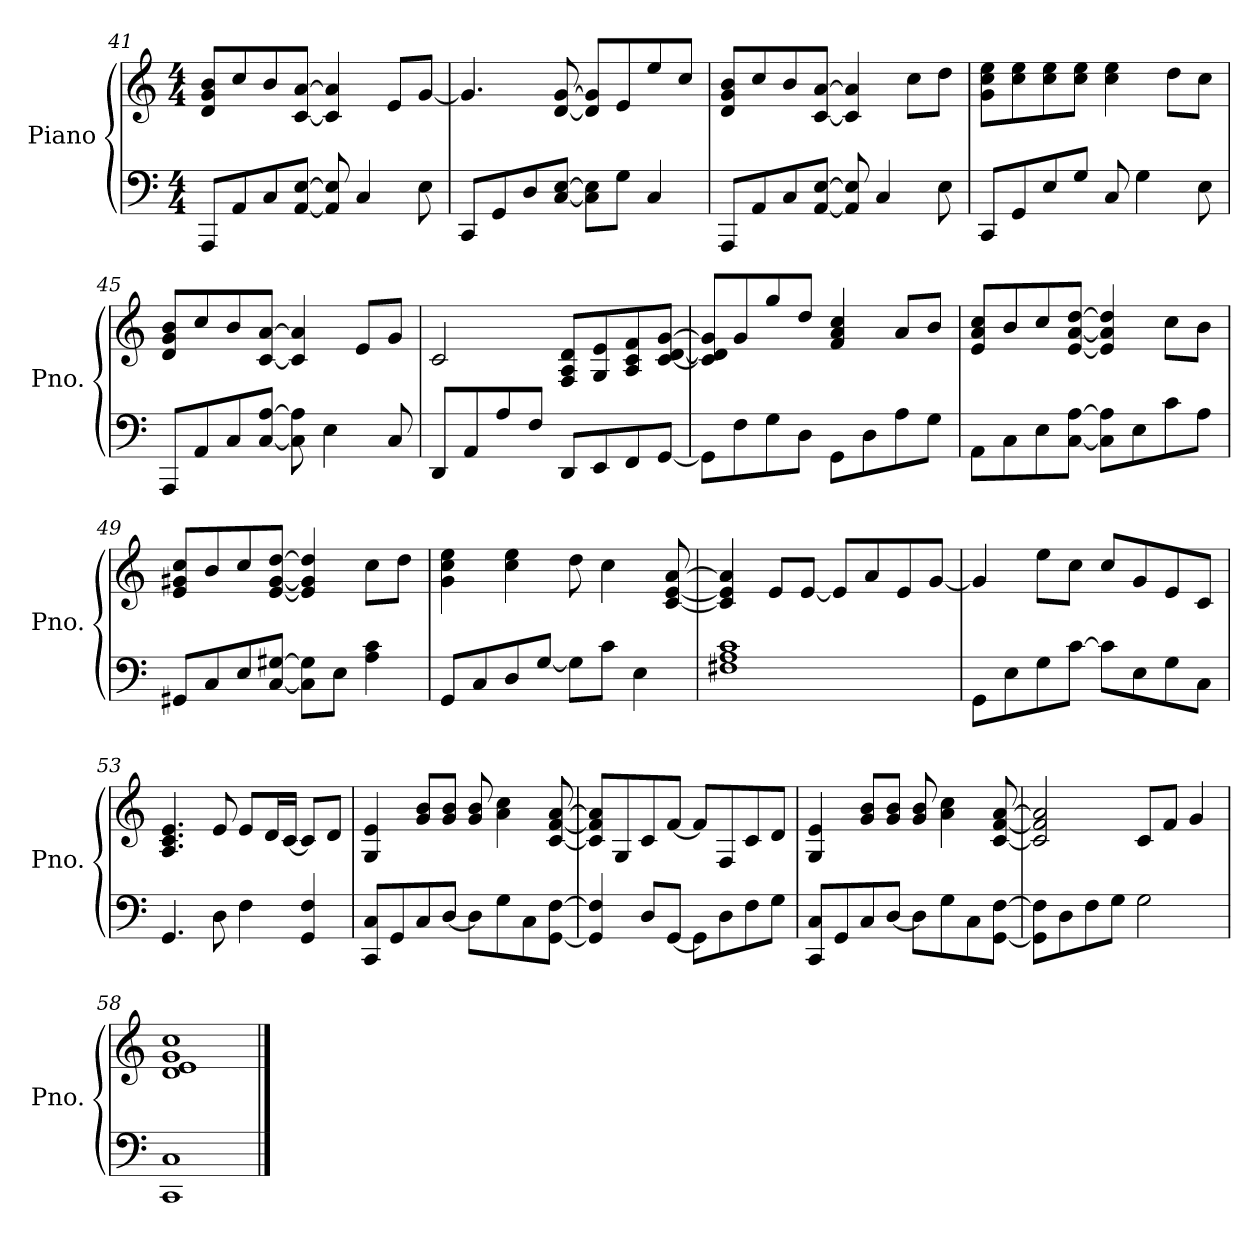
**kern	**kern
*part1	*part1
*staff2	*staff1
*I"Piano	*
*I'Pno.	*
*clefF4	*clefG2
*k[]	*k[]
*M4/4	*M4/4
=41	=41
8AAA/L	8d/ 8g/ 8b/L
8AA/	8cc/
8C/	8b/
[8AA/ [8E/J	[8c/ [8a/J
8AA/] 8E/]	4c/] 4a/]
4C/	.
.	8e/L
8E\	[8g/J
=42	=42
8CC/L	4.g/]
8GG/	.
8D/	.
[8C/ [8E/J	[8d/ [8g/
8C\] 8E\]L	8d/] 8g/]L
8G\J	8e/
4C/	8ee/
.	8cc/J
=43	=43
8AAA/L	8d/ 8g/ 8b/L
8AA/	8cc/
8C/	8b/
[8AA/ [8E/J	[8c/ [8a/J
8AA/] 8E/]	4c/] 4a/]
4C/	.
.	8cc\L
8E\	8dd\J
!!LO:LB:g=z
=44	=44
8CC/L	8g\ 8cc\ 8ee\L
8GG/	8cc\ 8ee\
8E/	8cc\ 8ee\
8G/J	8cc\ 8ee\J
8C/	4cc\ 4ee\
4G\	.
.	8dd\L
8E\	8cc\J
=45	=45
8AAA/L	8d/ 8g/ 8b/L
8AA/	8cc/
8C/	8b/
[8C/ [8A/J	[8c/ [8a/J
8C\] 8A\]	4c/] 4a/]
4E\	.
.	8e/L
8C/	8g/J
=46	=46
8DD/L	2c/
8AA/	.
8A/	.
8F/J	.
8DD/L	8F/ 8A/ 8d/L
8EE/	8G/ 8e/
8FF/	8A/ 8c/ 8f/
[8GG/J	[8c/ [8d/ [8g/J
=47	=47
8GG\L]	8c/] 8d/] 8g/]L
8F\	8g/
8G\	8gg/
8D\J	8dd/J
8GG\L	4f/ 4a/ 4cc/
8D\	.
8A\	8a/L
8G\J	8b/J
!!LO:LB:g=z
=48	=48
8AA\L	8e/ 8a/ 8cc/L
8C\	8b/
8E\	8cc/
[8C\ [8A\J	[8e/ [8a/ [8dd/J
8C\] 8A\]L	4e/] 4a/] 4dd/]
8E\	.
8c\	8cc\L
8A\J	8b\J
=49	=49
8GG#X/L	8e/ 8g#X/ 8cc/L
8C/	8b/
8E/	8cc/
[8C/ [8G#X/J	[8e/ [8g#/ [8dd/J
8C\] 8G#\]L	4e/] 4g#/] 4dd/]
8E\J	.
4A\ 4c\	8cc\L
.	8dd\J
=50	=50
8GG/L	4g\ 4cc\ 4ee\
8C/	.
8D/	4cc\ 4ee\
[8G/J	.
8G\L]	8dd\
8c\J	4cc\
4E\	.
.	[8c/ [8e/ [8a/
=51	=51
1F#X 1A 1c	4c/] 4e/] 4a/]
.	8e/L
.	[8e/J
.	8e/L]
.	8a/
.	8e/
.	[8g/J
!!LO:PB:g=z
=52	=52
8GG\L	4g/]
8E\	.
8G\	8ee\L
[8c\J	8cc\J
8c\L]	8cc/L
8E\	8g/
8G\	8e/
8C\J	8c/J
=53	=53
4.GG/	4.A/ 4.c/ 4.e/
8D\	8e/
4F\	8e/L
.	16d/L
.	[16c/JJ
4GG/ 4F/	8c/L]
.	8d/J
=54	=54
8CC/ 8C/L	4G/ 4e/
8GG/	.
8C/	8g/ 8b/L
[8D/J	8g/ 8b/J
8D\L]	8g/ 8b/
8G\	4a\ 4cc\
8C\	.
[8GG\ [8F\J	[8c/ [8f/ [8a/
=55	=55
4GG/] 4F/]	8c/] 8f/] 8a/]L
.	8G/
8D/L	8c/
[8GG/J	[8f/J
8GG\L]	8f/L]
8D\	8F/
8F\	8c/
8G\J	8d/J
!!LO:LB:g=z
=56	=56
8CC/ 8C/L	4G/ 4e/
8GG/	.
8C/	8g/ 8b/L
[8D/J	8g/ 8b/J
8D\L]	8g/ 8b/
8G\	4a\ 4cc\
8C\	.
[8GG\ [8F\J	[8c/ [8f/ [8a/
=57	=57
8GG\] 8F\]L	2c/] 2f/] 2a/]
8D\	.
8F\	.
8G\J	.
2G\	8c/L
.	8f/J
.	4g/
=58	=58
1CC 1C	1d 1e 1g 1cc
==	==
*-	*-
